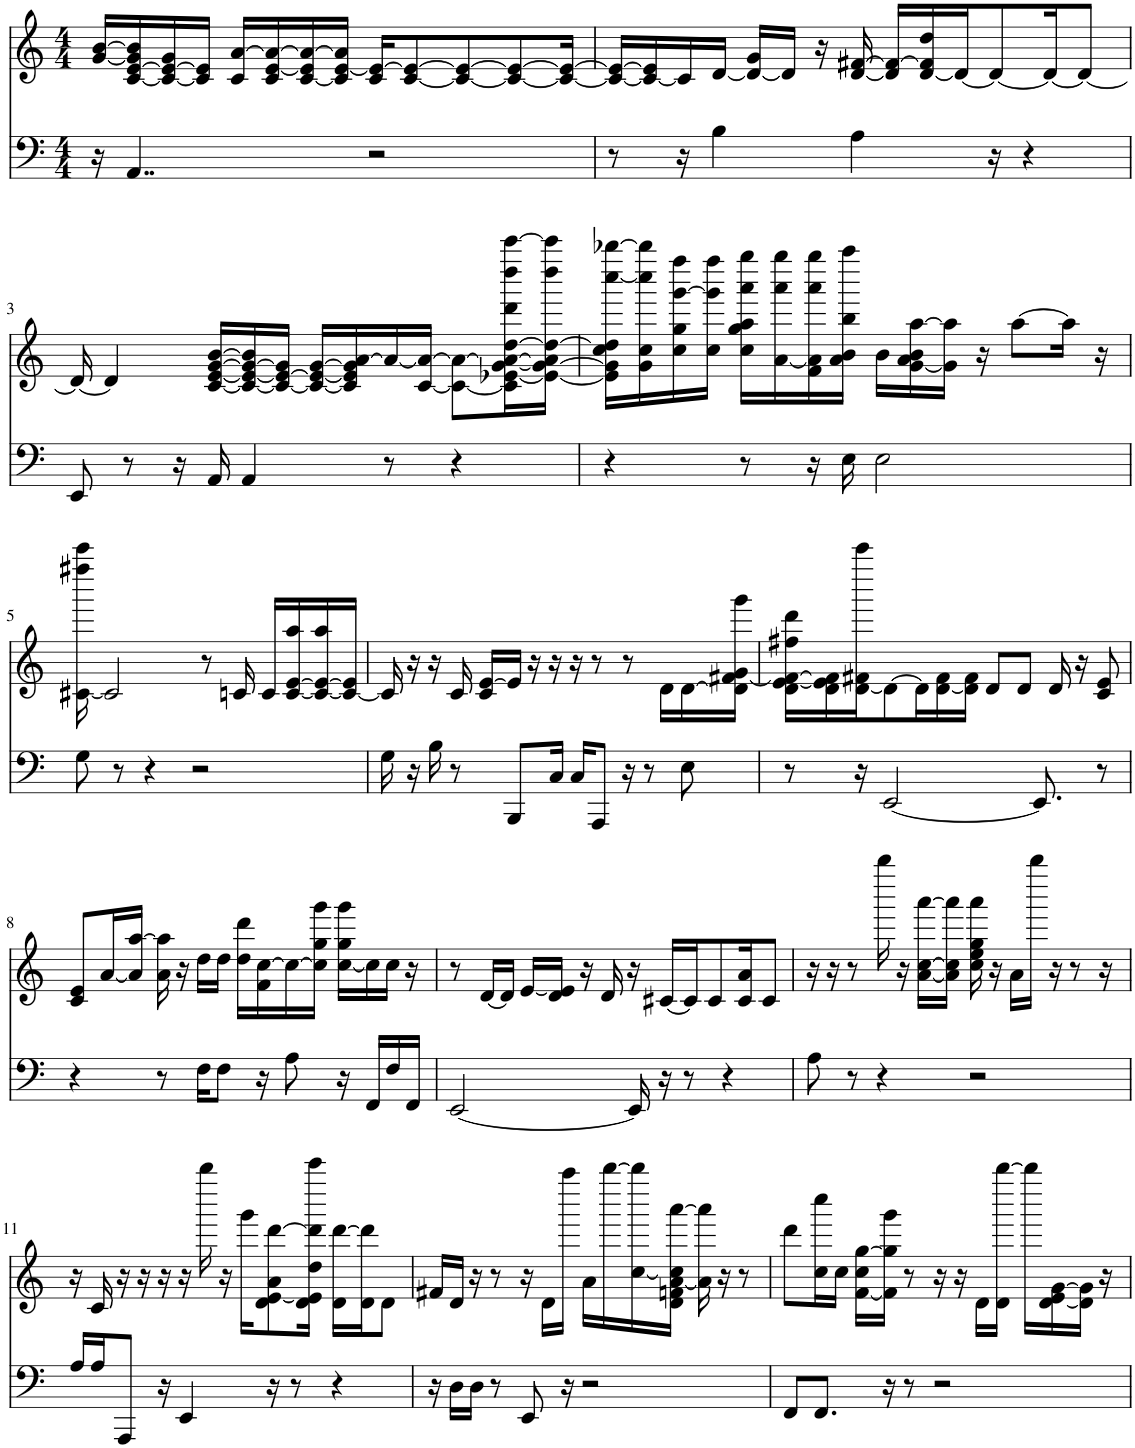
**kern	**kern
*part1	*part1
*staff2	*staff1
*I"Piano	*
*I'Pno	*
*clefF4	*clefG2
*k[]	*k[]
*M4/4	*M4/4
=1	=1
16r	[16g/ [16b/LL
4..AA/	[16c/ [16e/ 16g/] 16b/]
.	16c/_ 16e/_ 16g/
.	16c/] 16e/]JJ
.	16c/ [16a/LL
.	16c/ [16e/ 16a/_
.	[16c/ 16e/] 16a/_
.	16c/] [16e/ 16a/]JJ
2r	16c/ 16e/_KL
.	[8c/ 8e/_
.	8c/_ 8e/_
.	8c/_ 8e/_
.	16c/_ 16e/_Jk
=2	=2
8r	16c/_ 16e/_LL
.	16c/_ 16e/]
16r	16c/]
4B\	[16d/JJ
.	16d/_ 16g/LL
.	16d/JJ]
.	16r
4A\	[16d/ [16f#X/
.	16d/] 16f#/_LL
.	[16d/ 16f#/] 16dd/
.	16d/J_
16r	8d/_
4r	.
.	16d/K_
.	8d/J_
!!LO:LB:g=z
=3	=3
8EE/	16d/_
.	4d/]
8r	.
16r	.
16AA/	[16c/ [16e/ [16g/ [16b/LL
4AA/	16c/_ 16e/_ 16g/_ 16b/]
.	16c/_ 16e/_ 16g/]JJ
.	16c/_ 16e/_ [16g/LL
.	16c/] 16e/] 16g/] [16a/
8r	16a/_
.	[16c/ 16a/_JJ
4r	8c\_ 8a\_L
.	16c\] [16e-X\ [16g\ 16a\_ [16dd\ 16ddd\ 16dddd\ [16ccccc\L
.	16e-\_ 16g\_ 16a\] 16dd\_ 16dddd\ 16ccccc\]JJ
=4	=4
4r	16e-\] 16g\] 16cc\ 16dd\] [16cccc\ [16bbbb-X\LL
.	16g\ 16cc\ 16cccc\] 16bbbb-\]
.	16cc\ 16gg\ [16ggg\ 16ffff\
.	16cc\ 16ggg\] 16ffff\JJ
8r	16cc\ 16gg\ 16aa\ 16aaa\ 16gggg\LL
.	[16a\ 16aaa\ 16gggg\
16r	16f\ 16a\] 16aaa\ 16gggg\
16E\	16a\ 16b\ 16bb\ 16aaaa\JJ
2E\	16b\LL
.	[16g\ 16a\ 16b\ [16aa\
.	16g\] 16aa\]JJ
.	16r
.	[8aa\L
.	16aa\Jk]
.	16r
!!LO:LB:g=z
=5	=5
8G\	[16c#X\ 16ffff#X\ 16ccccc\
.	2c#/]
8r	.
4r	.
2r	.
.	8r
.	16cn/
.	16c/LL
.	[16c/ [16e/ 16aa/
.	16c/_ 16e/_ 16aa/
.	16c/_ 16e/]JJ
=6	=6
16G\	16c/]
16r	16r
16B\	16r
8r	16c/
.	16c/ [16e/LL
8BBB/L	16e/JJ]
.	16r
16C/Jk	16r
16C/KL	16r
8AAA/J	8r
16r	8r
8r	.
.	16d\LL
8E\	[16d\
.	16d\] [16f#X\ 16g\ 16ggg\JJ
=7	=7
8r	16d\ [16e\ 16f#\_ 16ff#X\ 16ddd\LL
.	16d\ 16e\] 16f#\]
16r	[16d\ 16f#X\ 16ccccc\J
[2EE/	8d\_
.	16d\L]
.	[16d\ 16f#\
.	16d\] 16f#\JJ
.	8d/L
.	8d/J
8.EE/]	.
.	16d/
.	16r
8r	8c/ 8e/
!!LO:LB:g=z
=8	=8
4r	8c/ 8e/L
.	[16a/L
.	16a/] [16aa/JJ
8r	16a\ 16aa\]
.	16r
16F\KL	16dd\LL
8F\J	16dd\JJ
.	16dd\ 16ddd\LL
16r	16f\ [16cc\
8A\	16cc\_
.	16cc\] 16gg\ 16ggg\JJ
16r	[16cc\ 16gg\ 16ggg\LL
16FF/LL	16cc\]
16F/	16cc\JJ
16FF/JJ	16r
=9	=9
[2EE/	8r
.	[16d/LL
.	16d/JJ]
.	[16e/LL
.	16d/ 16e/]JJ
.	16r
.	16d/
16EE/]	16r
16r	[16c#X/LL
8r	16c#/J]
.	8c#/
4r	.
.	16c#/ 16a/K
.	8c#/J
=10	=10
8A\	16r
.	16r
8r	8r
4r	16bbbb\
.	16r
.	[16a\ [16cc\ [16aaa\LL
.	16a\] 16cc\] 16aaa\]JJ
2r	16cc\ 16ee\ 16gg\ 16aaa\
.	16r
.	16a\LL
.	16bbbb\JJ
.	16r
.	8r
.	16r
!!LO:LB:g=z
=11	=11
16A/LL	16r
16A/J	16c/
8AAA/J	16r
.	16r
16r	16r
4EE/	16r
.	16bbbb\
.	16r
.	16ggg\KL
16r	8d\ [8e\ 8a\ [8ddd\
8r	.
.	16d\ 16e\] 16dd\ 16ddd\] 16ccccc\Jk
4r	16d\ [16ddd\LL
.	16d\ 16ddd\]J
.	8d\J
=12	=12
16r	16f#X/LL
16D\LL	16d/JJ
16D\JJ	16r
8r	8r
8EE/	16r
.	16d\LL
16r	16aaaa\JJ
2r	16a\LL
.	[16bbbb\
.	[16cc\ 16bbbb\]
.	16d\ 16fn\ [16a\ 16cc\] [16aaa\JJ
.	16a\] 16aaa\]
.	16r
.	8r
=13	=13
8FF/L	8ddd\L
8.FF/J	16cc\ 16cccc\L
.	16cc\JJ
.	[16f\ 16cc\ [16gg\LL
16r	16f\] 16gg\] 16ggg\JJ
8r	8r
2r	16r
.	16r
.	16d\LL
.	16d\ [16bbbb\JJ
.	16bbbb\LL]
.	[16d\ 16e\ [16g\
.	16d\] 16g\]JJ
.	16r
=	=
*-	*-
